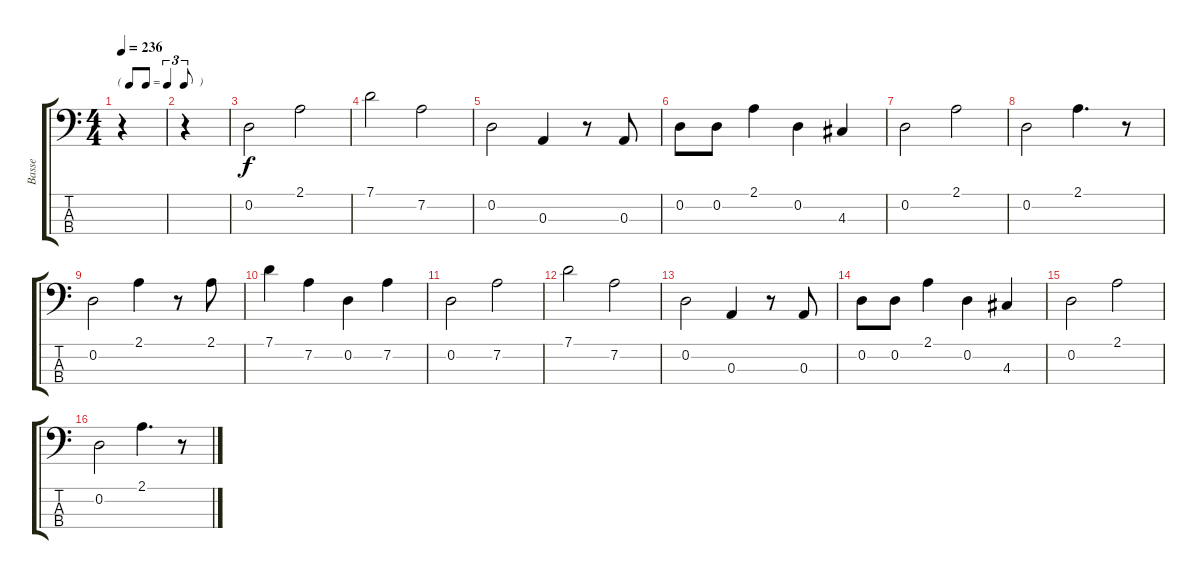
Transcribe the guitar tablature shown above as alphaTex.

\track ("Basse" "Basse") {instrument slapbass1}
\staff {score tabs}
\tuning (G2 D2 A1 E1) {hide}
\ts (4 4)
\tf triplet8th
\tempo 236
\clef f4
\ks c
r.4{dy f} |
r.4 |
0.2.2 2.1.2 |
7.1.2 7.2.2 |
0.2.2 0.3.4 r.8 0.3.8 |
0.2.8 0.2.8 2.1.4 0.2.4 4.3.4 |
0.2.2 2.1.2 |
0.2.2 2.1.4{d} r.8 |
0.2.2 2.1.4 r.8 2.1.8 |
7.1.4 7.2.4 0.2.4 7.2.4 |
0.2.2 7.2.2 |
7.1.2 7.2.2 |
0.2.2 0.3.4 r.8 0.3.8 |
0.2.8 0.2.8 2.1.4 0.2.4 4.3.4 |
0.2.2 2.1.2 |
0.2.2 2.1.4{d} r.8
